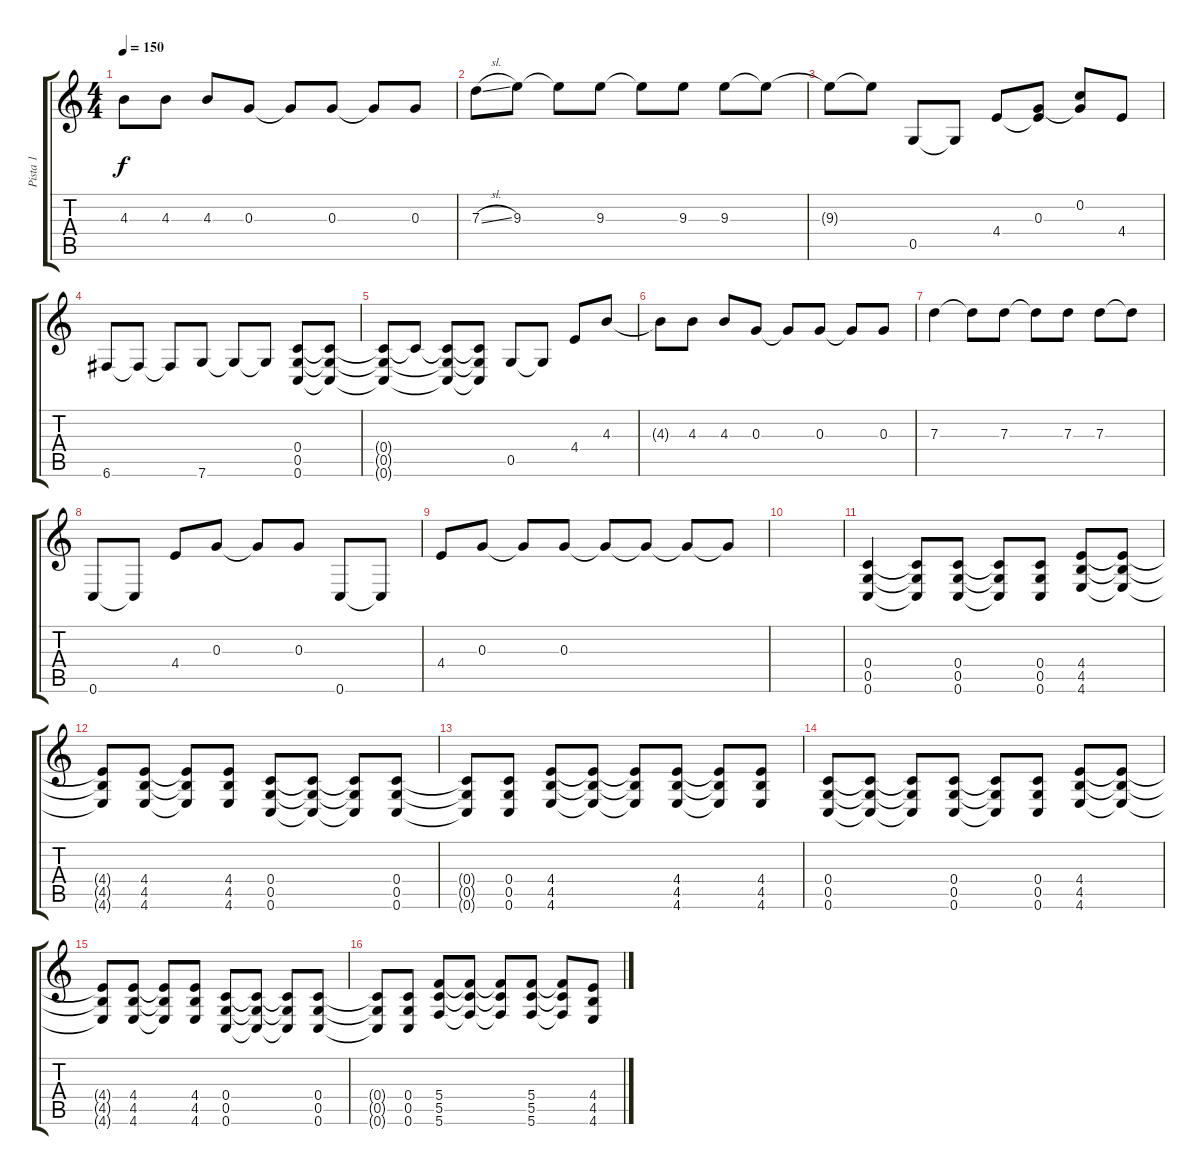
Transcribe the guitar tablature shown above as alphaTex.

\track ("Pista 1" "Pista 1") {instrument distortionguitar}
\staff {score tabs}
\tuning (E4 C4 G3 C3 G2 C2) {hide}
\ts (4 4)
\tempo 150
\clef g2
\ks c
4.3{t}.8{dy f} 4.3.8 4.3.8 0.3.8 0.3{t}.8 0.3.8 0.3{t}.8 0.3.8 |
7.3{sl}.8 9.3.8 9.3{t}.8 9.3.8 9.3{t}.8 9.3.8 9.3.8 9.3{t}.8 |
9.3{t}.8 9.3{t}.8 0.5.8 0.5{t}.8 4.4.8 (0.3 4.4{t}).8 (0.2 0.3{t}).8 4.4.8 |
6.6.8 6.6{t}.8 6.6{t}.8 7.6.8 7.6{t}.8 7.6{t}.8 (0.4 0.5 0.6).8 (0.4{t} 0.5{t} 0.6{t}).8 |
(0.4{t} 0.5{t} 0.6{t}).8 0.4{t}.8 (0.4{t} 0.5{t} 0.6{t}).8 (0.4{t} 0.5{t} 0.6{t}).8 0.5.8 0.5{t}.8 4.4.8 4.3.8 |
4.3{t}.8 4.3.8 4.3.8 0.3.8 0.3{t}.8 0.3.8 0.3{t}.8 0.3.8 |
7.3.4 7.3{t}.8 7.3.8 7.3{t}.8 7.3.8 7.3.8 7.3{t}.8 |
0.6.8 0.6{t}.8 4.4.8 0.3.8 0.3{t}.8 0.3.8 0.6.8 0.6{t}.8 |
4.4.8 0.3.8 0.3{t}.8 0.3.8 0.3{t}.8 0.3{t}.8 0.3{t}.8 0.3{t}.8 |
|
(0.4 0.5 0.6).4 (0.4{t} 0.5{t} 0.6{t}).8 (0.4 0.5 0.6).8 (0.4{t} 0.5{t} 0.6{t}).8 (0.4 0.5 0.6).8 (4.4 4.5 4.6).8 (4.4{t} 4.5{t} 4.6{t}).8 |
(4.4{t} 4.5{t} 4.6{t}).8 (4.4 4.5 4.6).8 (4.4{t} 4.5{t} 4.6{t}).8 (4.4 4.5 4.6).8 (0.4 0.5 0.6).8 (0.4{t} 0.5{t} 0.6{t}).8 (0.4{t} 0.5{t} 0.6{t}).8 (0.4 0.5 0.6).8 |
(0.4{t} 0.5{t} 0.6{t}).8 (0.4 0.5 0.6).8 (4.4 4.5 4.6).8 (4.4{t} 4.5{t} 4.6{t}).8 (4.4{t} 4.5{t} 4.6{t}).8 (4.4 4.5 4.6).8 (4.4{t} 4.5{t} 4.6{t}).8 (4.4 4.5 4.6).8 |
(0.4 0.5 0.6).8 (0.4{t} 0.5{t} 0.6{t}).8 (0.4{t} 0.5{t} 0.6{t}).8 (0.4 0.5 0.6).8 (0.4{t} 0.5{t} 0.6{t}).8 (0.4 0.5 0.6).8 (4.4 4.5 4.6).8 (4.4{t} 4.5{t} 4.6{t}).8 |
(4.4{t} 4.5{t} 4.6{t}).8 (4.4 4.5 4.6).8 (4.4{t} 4.5{t} 4.6{t}).8 (4.4 4.5 4.6).8 (0.4 0.5 0.6).8 (0.4{t} 0.5{t} 0.6{t}).8 (0.4{t} 0.5{t} 0.6{t}).8 (0.4 0.5 0.6).8 |
(0.4{t} 0.5{t} 0.6{t}).8 (0.4 0.5 0.6).8 (5.4 5.5 5.6).8 (5.4{t} 5.5{t} 5.6{t}).8 (5.4{t} 5.5{t} 5.6{t}).8 (5.4 5.5 5.6).8 (5.4{t} 5.5{t} 5.6{t}).8 (4.4 4.5 4.6).8
